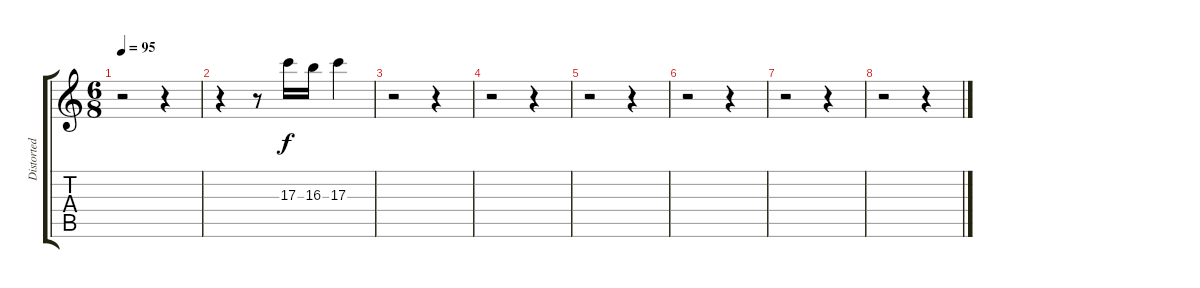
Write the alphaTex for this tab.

\track ("Distorted fill" "Distorted ") {instrument distortionguitar}
\staff {score tabs}
\tuning (E4 B3 G3 D3 A2 E2) {hide}
\ts (6 8)
\tempo 95
\clef g2
\ks c
r.2{dy f} r.4 |
r.4 r.8 17.3.16 16.3.16 17.3.4 |
r.2 r.4 |
r.2 r.4 |
r.2 r.4 |
r.2 r.4 |
r.2 r.4 |
r.2 r.4
